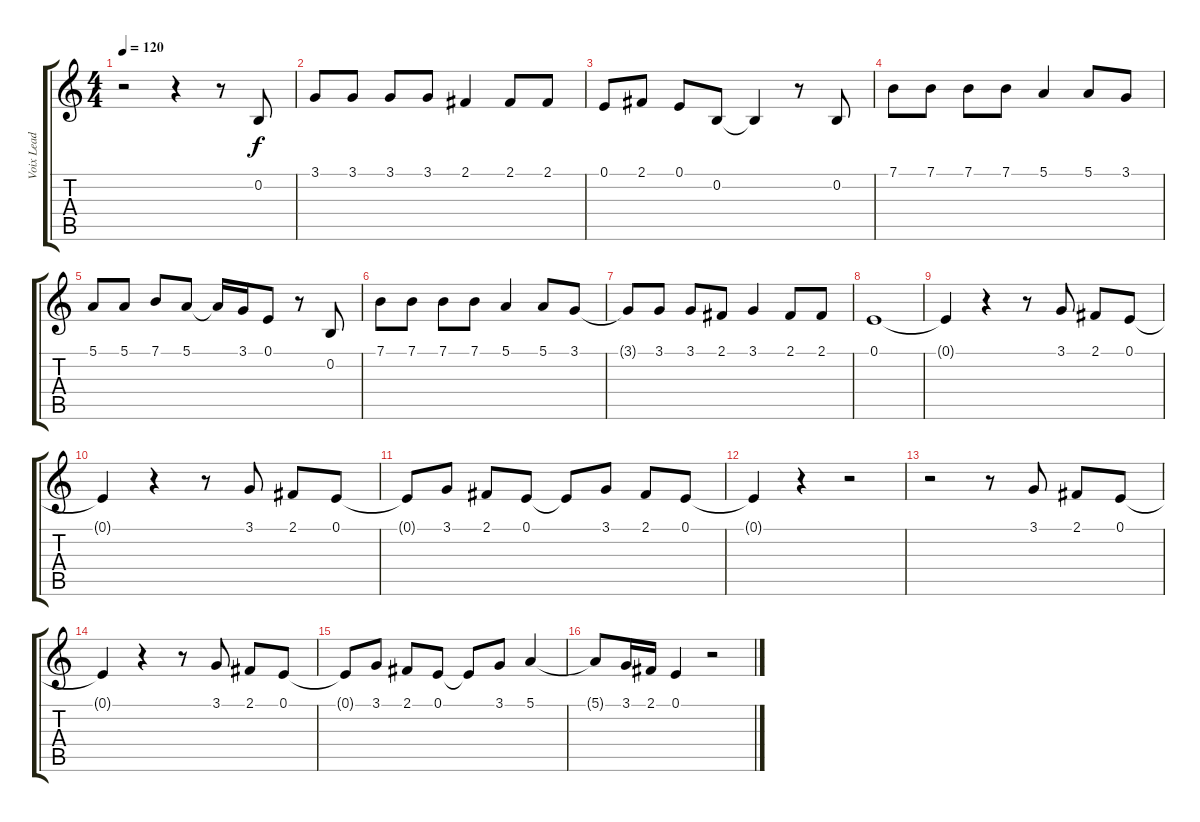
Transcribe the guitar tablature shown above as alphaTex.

\track ("Voix Lead" "Voix Lead") {instrument acousticgrandpiano}
\staff {score tabs}
\tuning (E4 B3 G3 D3 A2 E2) {hide}
\ts (4 4)
\tempo 120
\clef g2
\ks c
r.2{dy f} r.4 r.8 0.2.8 |
3.1.8 3.1.8 3.1.8 3.1.8 2.1.4 2.1.8 2.1.8 |
0.1.8 2.1.8 0.1.8 0.2.8 0.2{t}.4 r.8 0.2.8 |
7.1.8 7.1.8 7.1.8 7.1.8 5.1.4 5.1.8 3.1.8 |
5.1.8 5.1.8 7.1.8 5.1.8 5.1{t}.16 3.1.16 0.1.8 r.8 0.2.8 |
7.1.8 7.1.8 7.1.8 7.1.8 5.1.4 5.1.8 3.1.8 |
3.1{t}.8 3.1.8 3.1.8 2.1.8 3.1.4 2.1.8 2.1.8 |
0.1.1 |
0.1{t}.4 r.4 r.8 3.1.8 2.1.8 0.1.8 |
0.1{t}.4 r.4 r.8 3.1.8 2.1.8 0.1.8 |
0.1{t}.8 3.1.8 2.1.8 0.1.8 0.1{t}.8 3.1.8 2.1.8 0.1.8 |
0.1{t}.4 r.4 r.2 |
r.2 r.8 3.1.8 2.1.8 0.1.8 |
0.1{t}.4 r.4 r.8 3.1.8 2.1.8 0.1.8 |
0.1{t}.8 3.1.8 2.1.8 0.1.8 0.1{t}.8 3.1.8 5.1.4 |
5.1{t}.8 3.1.16 2.1.16 0.1.4 r.2
